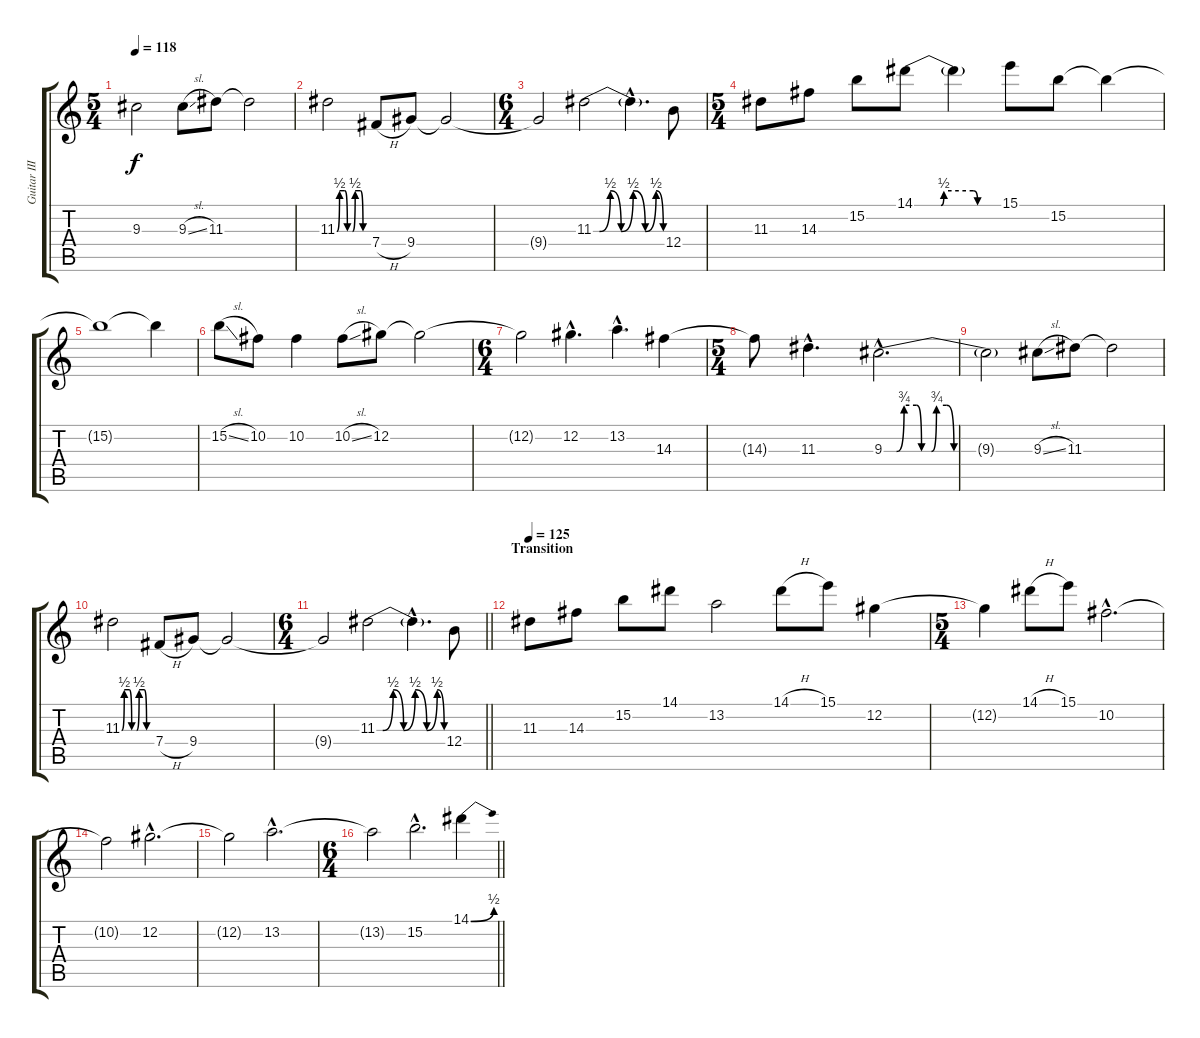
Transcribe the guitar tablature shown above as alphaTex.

\track ("Guitar III Delay 2" "Guitar III") {instrument distortionguitar}
\staff {score tabs}
\tuning (Db4 Ab3 E3 B2 Gb2 Db2) {hide}
\ts (5 4)
\tempo 118
\clef g2
\ks c
9.3{t}.2{dy f} 9.3{sl}.8 11.3.8 11.3{t}.2 |
11.3{be (custom 0 0 5 2 15 2 20 0 30 0 35 2 45 2 50 0 60 0)}.2 7.4{h}.8 9.4.8 9.4{t}.2 |
\ts (6 4)
9.4{t}.2 11.3{be (custom 0 0 5 0 14 2 23 0 33 2 43 0 52 2 58 0 60 0)}.2 11.3{hac t}.4{d} 12.4.8 |
\ts (5 4)
11.3.8 14.3.8 15.2.8 14.1{be (custom 0 0 18 0 20 2 40 2 43 0 60 0)}.8 14.1{t}.4 15.1.8 15.2.8 15.2{t}.4{volume 4} |
15.2{t}.1 15.2{t}.4 |
15.2{sl}.8{volume 5} 10.2.8 10.2.4 10.2{sl}.8 12.2.8 12.2{t}.2 |
\ts (6 4)
12.2{t}.2 12.2{hac}.4{d} 13.2{hac}.4{d} 14.3.4 |
\ts (5 4)
14.3{t}.8 11.3{hac}.4{d} 9.3{be (custom 0 0 5 0 8 3 13 3 15 0 19 0 21 3 25 3 28 0 60 0) hac}.2{d} |
9.3{t}.2 9.3{sl}.8 11.3.8 11.3{t}.2 |
11.3{be (custom 0 0 5 2 15 2 20 0 30 0 35 2 45 2 50 0 60 0)}.2 7.4{h}.8 9.4.8 9.4{t}.2 |
\ts (6 4)
\barLineRight lightlight
9.4{t}.2 11.3{be (custom 0 0 5 0 14 2 23 0 33 2 43 0 52 2 58 0 60 0)}.2 11.3{hac t}.4{d} 12.4.8 |
\section ("" "Transition")
\tempo 125
11.3.8 14.3.8 15.2.8 14.1.8 13.2.2 14.1{h}.8 15.1.8 12.2.4 |
\ts (5 4)
12.2{t}.4 14.1{h}.8 15.1.8 10.2{hac}.2{d} |
10.2{t}.2 12.2{hac}.2{d} |
12.2{t}.2 13.2{hac}.2{d} |
\ts (6 4)
\barLineRight lightlight
13.2{t}.2 15.2{hac}.2{d} 14.1{be (bend 0 0 60 2)}.4
